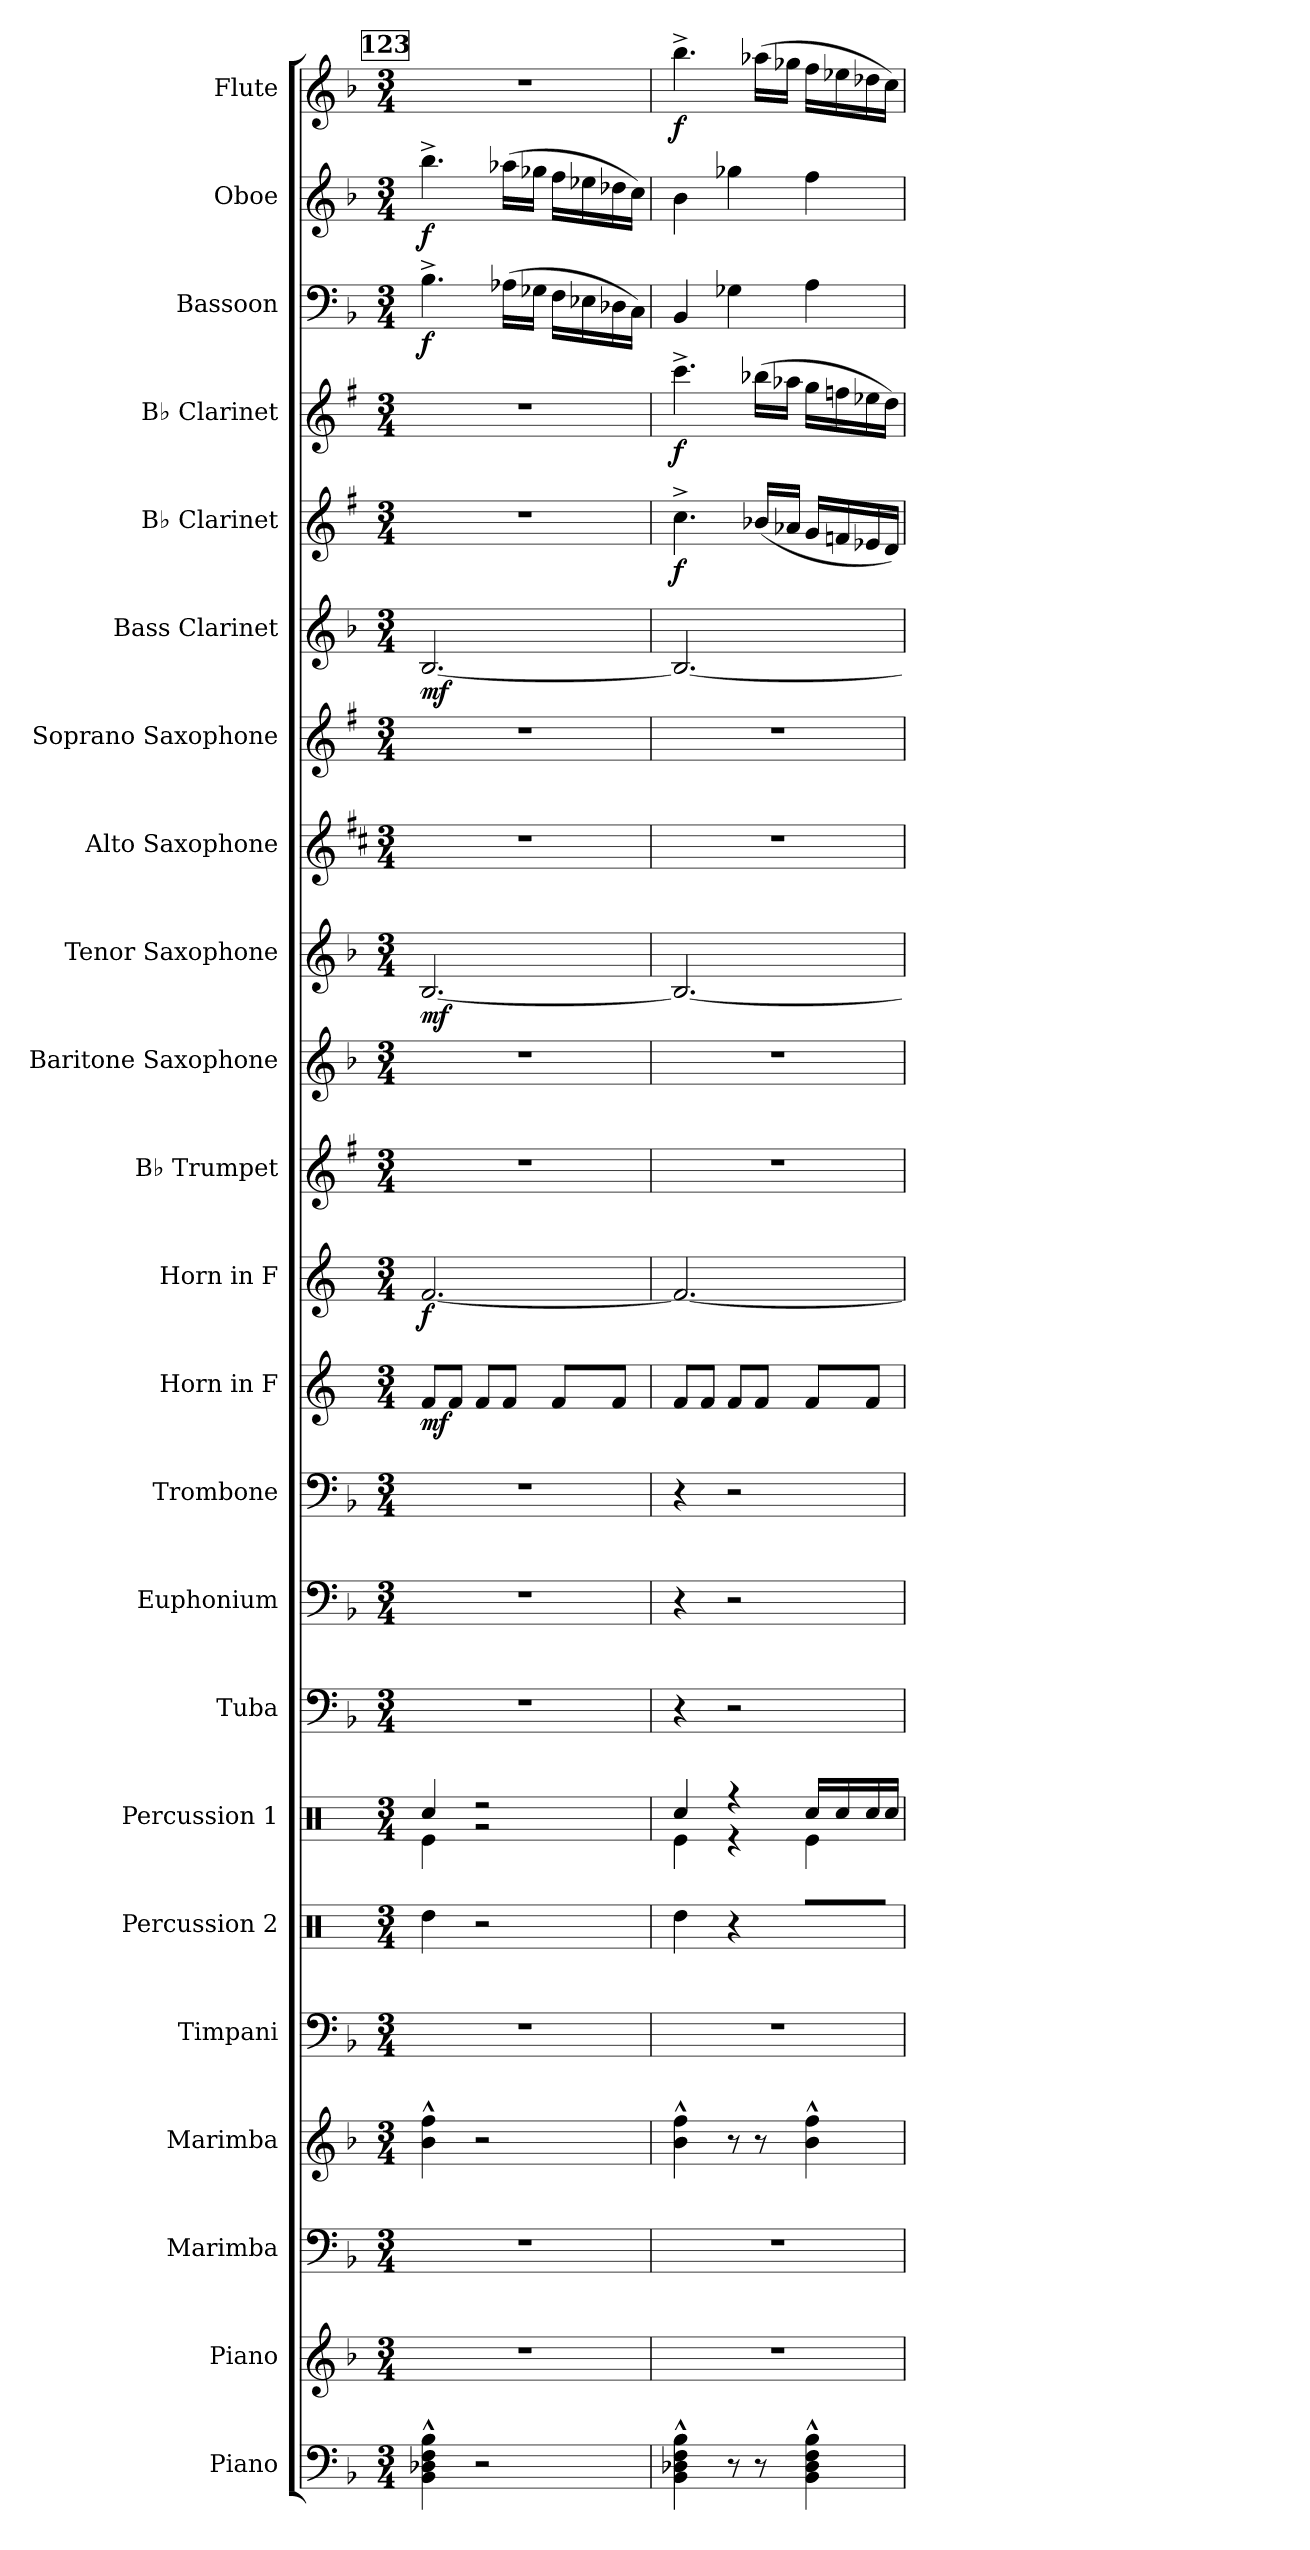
**kern	**kern	**kern	**kern	**kern	**kern	**kern	**kern	**kern	**kern	**kern	**dynam	**kern	**dynam	**kern	**kern	**kern	**dynam	**kern	**kern	**kern	**dynam	**kern	**dynam	**kern	**dynam	**kern	**dynam	**kern	**dynam	**kern	**dynam
*part23	*part22	*part21	*part20	*part19	*part18	*part17	*part16	*part15	*part14	*part13	*part13	*part12	*part12	*part11	*part10	*part9	*part9	*part8	*part7	*part6	*part6	*part5	*part5	*part4	*part4	*part3	*part3	*part2	*part2	*part1	*part1
*staff23	*staff22	*staff21	*staff20	*staff19	*staff18	*staff17	*staff16	*staff15	*staff14	*staff13	*staff13	*staff12	*staff12	*staff11	*staff10	*staff9	*staff9	*staff8	*staff7	*staff6	*staff6	*staff5	*staff5	*staff4	*staff4	*staff3	*staff3	*staff2	*staff2	*staff1	*staff1
*I"Piano	*I"Piano	*I"Marimba	*I"Marimba	*I"Timpani	*I"Percussion 2	*I"Percussion 1	*I"Tuba	*I"Euphonium	*I"Trombone	*I"Horn in F	*	*I"Horn in F	*	*I"B♭ Trumpet	*I"Baritone Saxophone	*I"Tenor Saxophone	*	*I"Alto Saxophone	*I"Soprano Saxophone	*I"Bass Clarinet	*	*I"B♭ Clarinet	*	*I"B♭ Clarinet	*	*I"Bassoon	*	*I"Oboe	*	*I"Flute	*
*I'Pno.	*I'Pno.	*I'Mrm.	*I'Mrm.	*I'Timp.	*I'Pr. 2	*I'Pr. 1	*I'Tu.	*I'Eu.	*I'Trb.	*	*	*	*	*I'B♭ Tpt.	*I'Bar. Sax.	*I'T. Sax.	*	*I'A. Sax.	*I'S. Sax.	*I'B. Cl.	*	*I'B♭ Cl.	*	*I'B♭ Cl.	*	*I'Bsn.	*	*I'Ob.	*	*I'Fl.	*
!!LO:PB:g=z
*clefF4	*clefG2	*clefF4	*clefG2	*clefF4	*clefX	*clefX	*clefF4	*clefF4	*clefF4	*clefG2	*	*clefG2	*	*clefG2	*clefG2	*clefG2	*	*clefG2	*clefG2	*clefG2	*	*clefG2	*	*clefG2	*	*clefF4	*	*clefG2	*	*clefG2	*
*	*	*	*	*	*	*	*	*	*	*ITrd4c7	*	*ITrd4c7	*	*ITrd1c2	*ITrd12c21	*ITrd8c14	*	*ITrd5c9	*ITrd1c2	*ITrd8c14	*	*ITrd1c2	*	*ITrd1c2	*	*	*	*	*	*	*
*k[b-]	*k[b-]	*k[b-]	*k[b-]	*k[b-]	*k[]	*k[]	*k[b-]	*k[b-]	*k[b-]	*k[b-]	*	*k[b-]	*	*k[b-]	*k[b-]	*k[b-]	*	*k[b-]	*k[b-]	*k[b-]	*	*k[b-]	*	*k[b-]	*	*k[b-]	*	*k[b-]	*	*k[b-]	*
*M3/4	*M3/4	*M3/4	*M3/4	*M3/4	*M3/4	*M3/4	*M3/4	*M3/4	*M3/4	*M3/4	*	*M3/4	*	*M3/4	*M3/4	*M3/4	*	*M3/4	*M3/4	*M3/4	*	*M3/4	*	*M3/4	*	*M3/4	*	*M3/4	*	*M3/4	*
!!LO:REH:place=s1:a:B:fs=14:t=123
=123	=123	=123	=123	=123	=123	=123	=123	=123	=123	=123	=123	=123	=123	=123	=123	=123	=123	=123	=123	=123	=123	=123	=123	=123	=123	=123	=123	=123	=123	=123	=123
*	*	*	*	*	*	*^	*	*	*	*	*	*	*	*	*	*	*	*	*	*	*	*	*	*	*	*	*	*	*	*	*
!	!	!	!	!	!	!	!	!	!	!	!	!LO:DY:b	!	!LO:DY:b	!	!	!	!LO:DY:b	!	!	!	!LO:DY:b	!	!	!	!	!	!LO:DY:b	!	!LO:DY:b	!	!
4BB-\^^ 4D-X\^^ 4F\^^ 4B-\^^	2.r	2.r	4b-\^^ 4ff\^^	2.r	4Rdd\	4Re\	4Rcc/	2.r	2.r	2.r	8B-/L	mf	[2.B-/	f	2.r	2.r	[2.BB-/	mf	2.r	2.r	[2.BB-/	mf	2.r	.	2.r	.	4.B-^\	f	4.bb-^\	f	2.r	.
.	.	.	.	.	.	.	.	.	.	.	8B-/J	.	.	.	.	.	.	.	.	.	.	.	.	.	.	.	.	.	.	.	.	.
2r	.	.	2r	.	2r	2r	2r	.	.	.	8B-/L	.	.	.	.	.	.	.	.	.	.	.	.	.	.	.	.	.	.	.	.	.
.	.	.	.	.	.	.	.	.	.	.	8B-/J	.	.	.	.	.	.	.	.	.	.	.	.	.	.	.	(16A-X\LL	.	(16aa-X\LL	.	.	.
.	.	.	.	.	.	.	.	.	.	.	.	.	.	.	.	.	.	.	.	.	.	.	.	.	.	.	16G-X\JJ	.	16gg-X\JJ	.	.	.
.	.	.	.	.	.	.	.	.	.	.	8B-/L	.	.	.	.	.	.	.	.	.	.	.	.	.	.	.	16F\LL	.	16ff\LL	.	.	.
.	.	.	.	.	.	.	.	.	.	.	.	.	.	.	.	.	.	.	.	.	.	.	.	.	.	.	16E-X\	.	16ee-X\	.	.	.
.	.	.	.	.	.	.	.	.	.	.	8B-/J	.	.	.	.	.	.	.	.	.	.	.	.	.	.	.	16D-X\	.	16dd-X\	.	.	.
.	.	.	.	.	.	.	.	.	.	.	.	.	.	.	.	.	.	.	.	.	.	.	.	.	.	.	16C\JJ)	.	16cc\JJ)	.	.	.
=124	=124	=124	=124	=124	=124	=124	=124	=124	=124	=124	=124	=124	=124	=124	=124	=124	=124	=124	=124	=124	=124	=124	=124	=124	=124	=124	=124	=124	=124	=124	=124	=124
!	!	!	!	!	!	!	!	!	!	!	!	!	!	!	!	!	!	!	!	!	!	!	!	!LO:DY:b	!	!LO:DY:b	!	!	!	!	!	!LO:DY:b
4BB-\^^ 4D-X\^^ 4F\^^ 4B-\^^	2.r	2.r	4b-\^^ 4ff\^^	2.r	4Rdd\	4Re\	4Rcc/	4r	4r	4r	8B-/L	.	2.B-/_	.	2.r	2.r	2.BB-/_	.	2.r	2.r	2.BB-/_	.	4.b-^\	f	4.bb-^\	f	4BB-/	.	4b-\	.	4.bb-^\	f
.	.	.	.	.	.	.	.	.	.	.	8B-/J	.	.	.	.	.	.	.	.	.	.	.	.	.	.	.	.	.	.	.	.	.
8r	.	.	8r	.	4r	4r	4r	2r	2r	2r	8B-/L	.	.	.	.	.	.	.	.	.	.	.	.	.	.	.	4G-X\	.	4gg-X\	.	.	.
8r	.	.	8r	.	.	.	.	.	.	.	8B-/J	.	.	.	.	.	.	.	.	.	.	.	(16a-X/LL	.	(16aa-X\LL	.	.	.	.	.	(16aa-X\LL	.
.	.	.	.	.	.	.	.	.	.	.	.	.	.	.	.	.	.	.	.	.	.	.	16g-X/JJ	.	16gg-X\JJ	.	.	.	.	.	16gg-X\JJ	.
4BB-\^^ 4D-\^^ 4F\^^ 4B-\^^	.	.	4b-\^^ 4ff\^^	.	16R/LL	4Re\	16Rcc/LL	.	.	.	8B-/L	.	.	.	.	.	.	.	.	.	.	.	16f/LL	.	16ff\LL	.	4A\	.	4ff\	.	16ff\LL	.
.	.	.	.	.	16R/	.	16Rcc/	.	.	.	.	.	.	.	.	.	.	.	.	.	.	.	16e-X/	.	16ee-X\	.	.	.	.	.	16ee-X\	.
.	.	.	.	.	16R/	.	16Rcc/	.	.	.	8B-/J	.	.	.	.	.	.	.	.	.	.	.	16d-X/	.	16dd-X\	.	.	.	.	.	16dd-X\	.
.	.	.	.	.	16R/JJ	.	16Rcc/JJ	.	.	.	.	.	.	.	.	.	.	.	.	.	.	.	16c/JJ)	.	16cc\JJ)	.	.	.	.	.	16cc\JJ)	.
*	*	*	*	*	*	*v	*v	*	*	*	*	*	*	*	*	*	*	*	*	*	*	*	*	*	*	*	*	*	*	*	*	*
=	=	=	=	=	=	=	=	=	=	=	=	=	=	=	=	=	=	=	=	=	=	=	=	=	=	=	=	=	=	=	=
*-	*-	*-	*-	*-	*-	*-	*-	*-	*-	*-	*-	*-	*-	*-	*-	*-	*-	*-	*-	*-	*-	*-	*-	*-	*-	*-	*-	*-	*-	*-	*-
